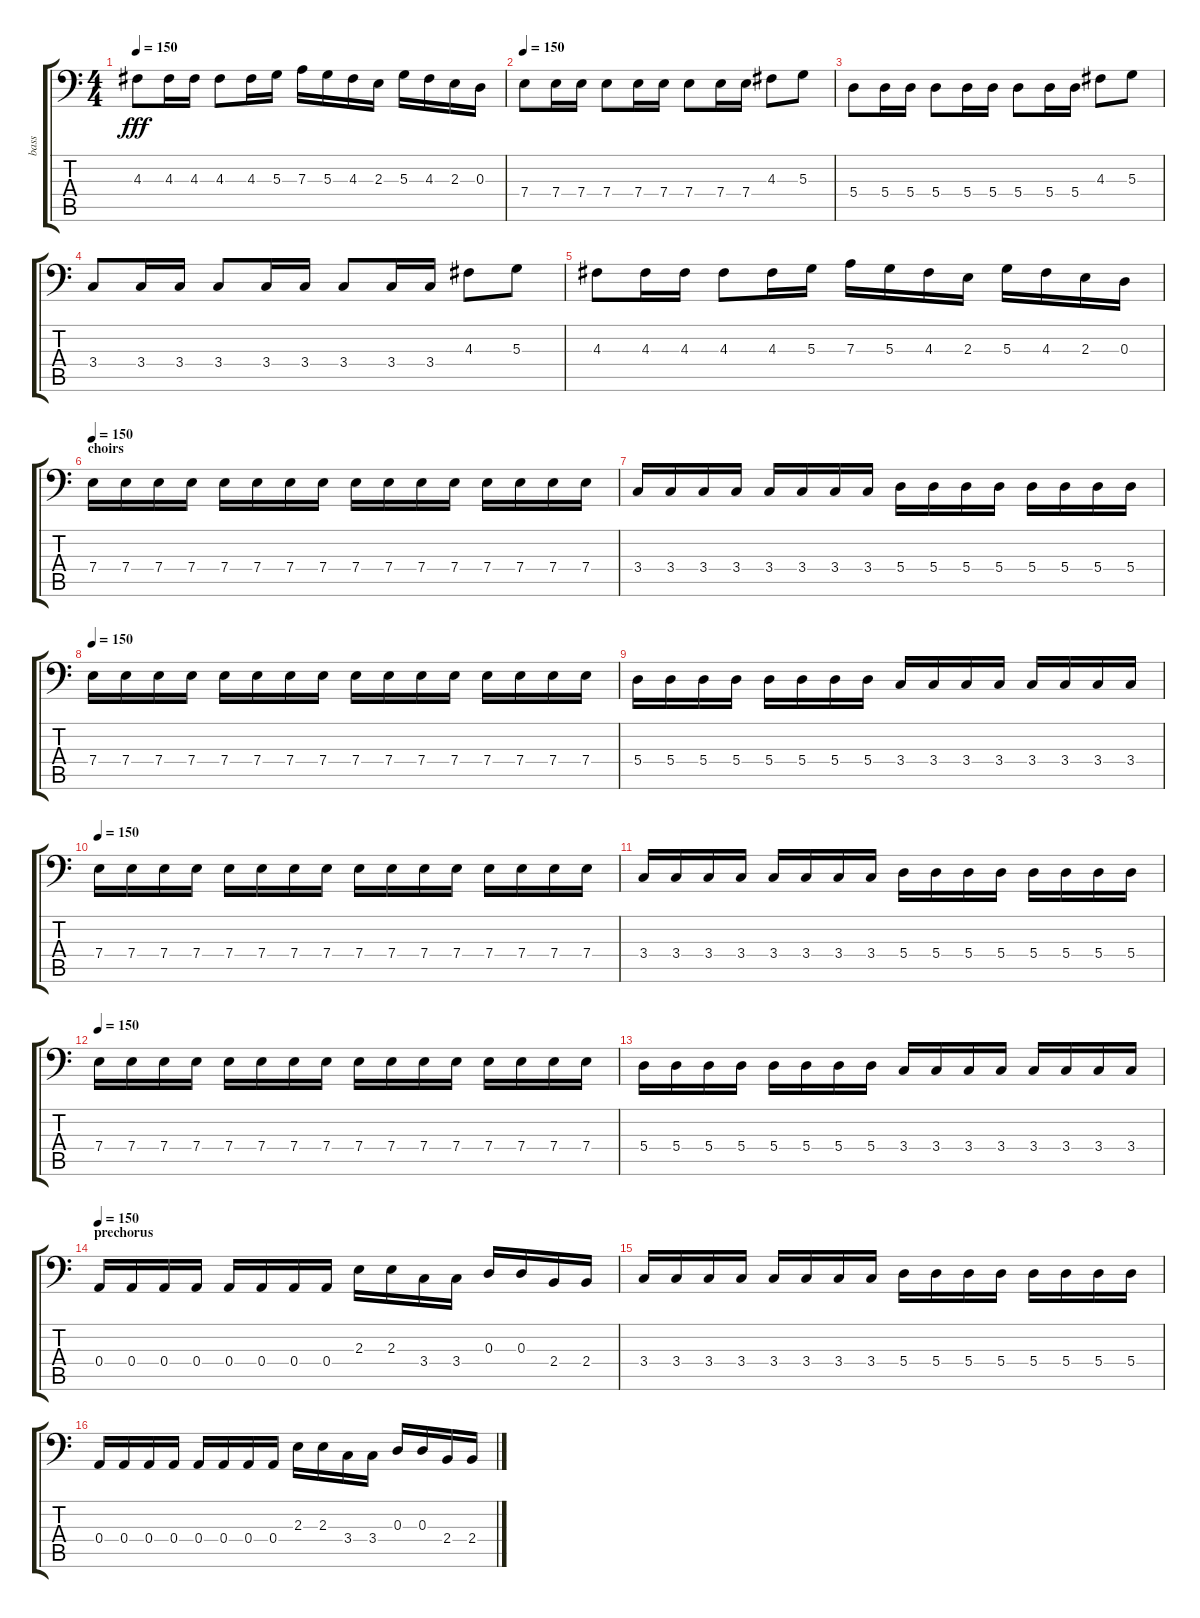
\track ("bass" "bass") {instrument electricbassfinger}
\staff {score tabs}
\tuning (C3 G2 D2 A1 E1 B0) {hide}
\ts (4 4)
\tempo 150
\clef f4
\ks c
4.3.8{dy fff} 4.3.16 4.3.16 4.3.8 4.3.16 5.3.16 7.3.16 5.3.16 4.3.16 2.3.16 5.3.16 4.3.16 2.3.16 0.3.16 |
\tempo 150
7.4.8 7.4.16 7.4.16 7.4.8 7.4.16 7.4.16 7.4.8 7.4.16 7.4.16 4.3.8 5.3.8 |
5.4.8 5.4.16 5.4.16 5.4.8 5.4.16 5.4.16 5.4.8 5.4.16 5.4.16 4.3.8 5.3.8 |
3.4.8 3.4.16 3.4.16 3.4.8 3.4.16 3.4.16 3.4.8 3.4.16 3.4.16 4.3.8 5.3.8 |
4.3.8 4.3.16 4.3.16 4.3.8 4.3.16 5.3.16 7.3.16 5.3.16 4.3.16 2.3.16 5.3.16 4.3.16 2.3.16 0.3.16 |
\section ("" "choirs")
\tempo 150
7.4.16 7.4.16 7.4.16 7.4.16 7.4.16 7.4.16 7.4.16 7.4.16 7.4.16 7.4.16 7.4.16 7.4.16 7.4.16 7.4.16 7.4.16 7.4.16 |
3.4.16 3.4.16 3.4.16 3.4.16 3.4.16 3.4.16 3.4.16 3.4.16 5.4.16 5.4.16 5.4.16 5.4.16 5.4.16 5.4.16 5.4.16 5.4.16 |
\tempo 150
7.4.16 7.4.16 7.4.16 7.4.16 7.4.16 7.4.16 7.4.16 7.4.16 7.4.16 7.4.16 7.4.16 7.4.16 7.4.16 7.4.16 7.4.16 7.4.16 |
5.4.16 5.4.16 5.4.16 5.4.16 5.4.16 5.4.16 5.4.16 5.4.16 3.4.16 3.4.16 3.4.16 3.4.16 3.4.16 3.4.16 3.4.16 3.4.16 |
\tempo 150
7.4.16 7.4.16 7.4.16 7.4.16 7.4.16 7.4.16 7.4.16 7.4.16 7.4.16 7.4.16 7.4.16 7.4.16 7.4.16 7.4.16 7.4.16 7.4.16 |
3.4.16 3.4.16 3.4.16 3.4.16 3.4.16 3.4.16 3.4.16 3.4.16 5.4.16 5.4.16 5.4.16 5.4.16 5.4.16 5.4.16 5.4.16 5.4.16 |
\tempo 150
7.4.16 7.4.16 7.4.16 7.4.16 7.4.16 7.4.16 7.4.16 7.4.16 7.4.16 7.4.16 7.4.16 7.4.16 7.4.16 7.4.16 7.4.16 7.4.16 |
5.4.16 5.4.16 5.4.16 5.4.16 5.4.16 5.4.16 5.4.16 5.4.16 3.4.16 3.4.16 3.4.16 3.4.16 3.4.16 3.4.16 3.4.16 3.4.16 |
\section ("" "prechorus")
\tempo 150
0.4.16 0.4.16 0.4.16 0.4.16 0.4.16 0.4.16 0.4.16 0.4.16 2.3.16 2.3.16 3.4.16 3.4.16 0.3.16 0.3.16 2.4.16 2.4.16 |
3.4.16 3.4.16 3.4.16 3.4.16 3.4.16 3.4.16 3.4.16 3.4.16 5.4.16 5.4.16 5.4.16 5.4.16 5.4.16 5.4.16 5.4.16 5.4.16 |
0.4.16 0.4.16 0.4.16 0.4.16 0.4.16 0.4.16 0.4.16 0.4.16 2.3.16 2.3.16 3.4.16 3.4.16 0.3.16 0.3.16 2.4.16 2.4.16
